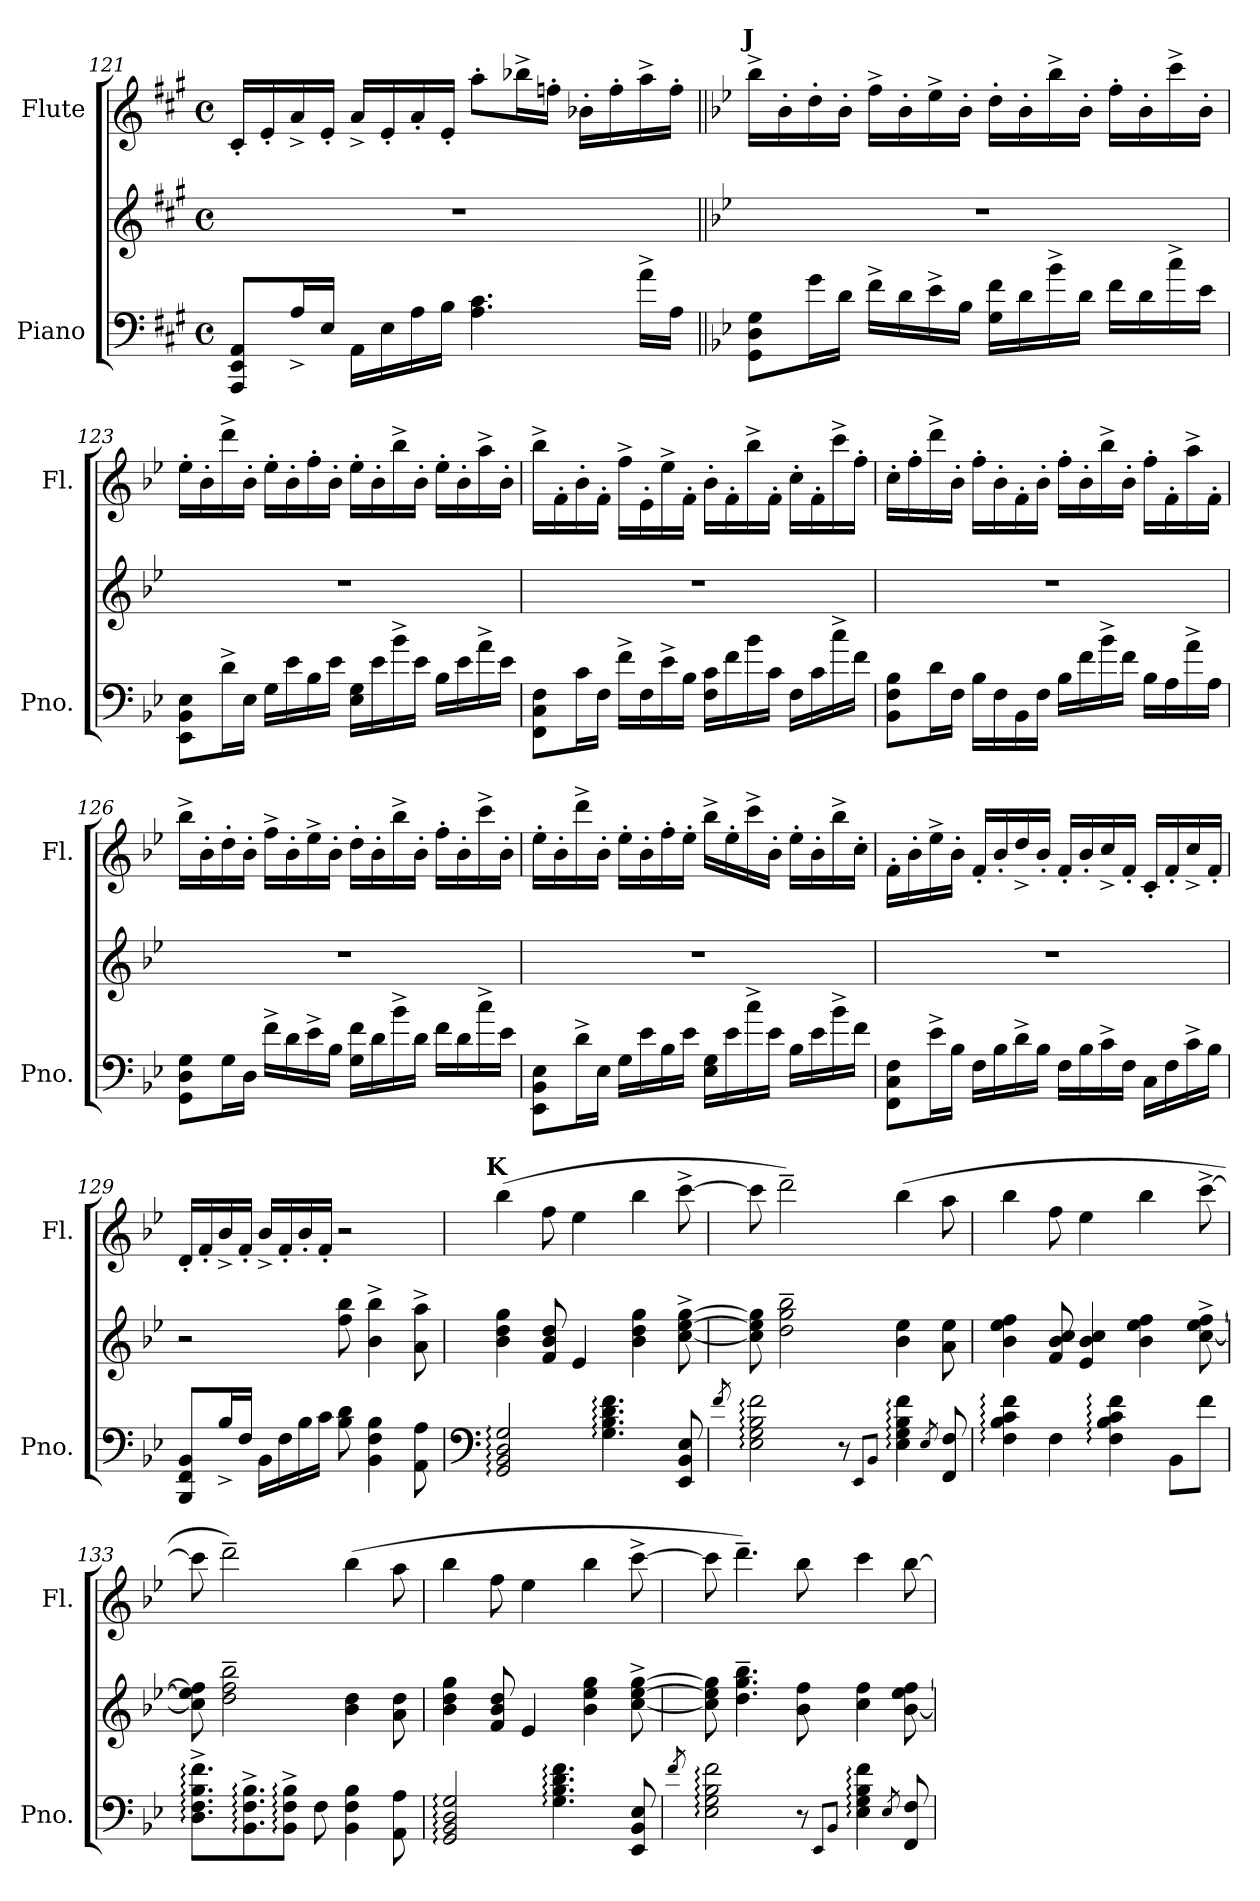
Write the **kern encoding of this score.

**kern	**kern	**kern
*part2	*part2	*part1
*staff3	*staff2	*staff1
*I"Piano	*	*I"Flute
*I'Pno.	*	*I'Fl.
*clefF4	*clefG2	*clefG2
*k[f#c#g#]	*k[f#c#g#]	*k[f#c#g#]
*A:	*A:	*A:
*M4/4	*M4/4	*M4/4
*met(c)	*met(c)	*met(c)
=121	=121	=121
8AAAi/ 8EEi 8AAiL	1r	16c#'i/LL
.	.	16e'i/
16A^i/L	.	16a^i/
16Ei/JJ	.	16e'i/JJ
16AAi\LL	.	16a^i/LL
16Ei\	.	16e'i/
16Ai\	.	16a'i/
16Bi\JJ	.	16e'i/JJ
4.Ai\ 4.c#i	.	8aa'i\L
.	.	16bb-X^i\L
.	.	16ffn'i\JJ
.	.	16b-X'i\LL
.	.	16ff'i\
16a^i\LL	.	16aa^i\
16Ai\JJ	.	16ff'i\JJ
!!LO:LB:g=z
=122||	=122||	=122||
*k[b-e-]	*k[b-e-]	*k[b-e-]
*B-:	*B-:	*B-:
!	!	!LO:TX:a:B:cj:t=J
8GGi\ 8Di 8GiL	1r	16bb-^i\LL
.	.	16b-'i\
16gi\L	.	16dd'i\
16di\JJ	.	16b-'i\JJ
16f^i\LL	.	16ff^i\LL
16di\	.	16b-'i\
16e-^i\	.	16ee-^i\
16B-i\JJ	.	16b-'i\JJ
16Gi\ 16fiLL	.	16dd'i\LL
16di\	.	16b-'i\
16b-^i\	.	16bb-^i\
16di\JJ	.	16b-'i\JJ
16fi\LL	.	16ff'i\LL
16di\	.	16b-'i\
16cc^i\	.	16ccc^i\
16e-i\JJ	.	16b-'i\JJ
=123	=123	=123
8EE-i\ 8BB-i 8E-iL	1r	16ee-'i\LL
.	.	16b-'i\
16d^i\L	.	16ddd^i\
16E-i\JJ	.	16b-'i\JJ
16Gi\LL	.	16ee-'i\LL
16e-i\	.	16b-'i\
16B-i\	.	16ff'i\
16e-i\JJ	.	16b-'i\JJ
16E-i\ 16GiLL	.	16ee-'i\LL
16e-i\	.	16b-'i\
16b-^i\	.	16bb-^i\
16e-i\JJ	.	16b-'i\JJ
16B-i\LL	.	16ee-'i\LL
16e-i\	.	16b-'i\
16a^i\	.	16aa^i\
16e-i\JJ	.	16b-'i\JJ
!!LO:LB:g=z
=124	=124	=124
8FFi\ 8Ci 8FiL	1r	16bb-^i\LL
.	.	16f'i\
16ci\L	.	16b-'i\
16Fi\JJ	.	16f'i\JJ
16f^i\LL	.	16ff^i\LL
16Fi\	.	16e-'i\
16e-^i\	.	16ee-^i\
16B-i\JJ	.	16f'i\JJ
16Fi\ 16ciLL	.	16b-'i\LL
16fi\	.	16f'i\
16b-i\	.	16bb-^i\
16ci\JJ	.	16f'i\JJ
16Fi\LL	.	16cc'i\LL
16ci\	.	16f'i\
16cc^i\	.	16ccc^i\
16fi\JJ	.	16ff'i\JJ
=125	=125	=125
8BB-i\ 8Fi 8B-iL	1r	16cc'i\LL
.	.	16ff'i\
16di\L	.	16ddd^i\
16Fi\JJ	.	16b-'i\JJ
16B-i\LL	.	16ff'i\LL
16Fi\	.	16b-'i\
16BB-i\	.	16f'i\
16Fi\JJ	.	16b-'i\JJ
16B-i\LL	.	16ff'i\LL
16fi\	.	16b-'i\
16b-^i\	.	16bb-^i\
16fi\JJ	.	16b-'i\JJ
16B-i\LL	.	16ff'i\LL
16Ai\	.	16f'i\
16a^i\	.	16aa^i\
16Ai\JJ	.	16f'i\JJ
=126	=126	=126
8GGi\ 8Di 8GiL	1r	16bb-^i\LL
.	.	16b-'i\
16Gi\L	.	16dd'i\
16Di\JJ	.	16b-'i\JJ
16f^i\LL	.	16ff^i\LL
16di\	.	16b-'i\
16e-^i\	.	16ee-^i\
16B-i\JJ	.	16b-'i\JJ
16Gi\ 16fiLL	.	16dd'i\LL
16di\	.	16b-'i\
16b-^i\	.	16bb-^i\
16di\JJ	.	16b-'i\JJ
16fi\LL	.	16ff'i\LL
16di\	.	16b-'i\
16cc^i\	.	16ccc^i\
16e-i\JJ	.	16b-'i\JJ
!!LO:PB:g=z
=127	=127	=127
8EE-i\ 8BB-i 8E-iL	1r	16ee-'i\LL
.	.	16b-'i\
16d^i\L	.	16ddd^i\
16E-i\JJ	.	16b-'i\JJ
16Gi\LL	.	16ee-'i\LL
16e-i\	.	16b-'i\
16B-i\	.	16ff'i\
16e-i\JJ	.	16ee-'i\JJ
16E-i\ 16GiLL	.	16bb-^i\LL
16e-i\	.	16ee-'i\
16cc^i\	.	16ccc^i\
16e-i\JJ	.	16b-'i\JJ
16B-i\LL	.	16ee-'i\LL
16e-i\	.	16b-'i\
16b-^i\	.	16bb-^i\
16fi\JJ	.	16cc'i\JJ
=128	=128	=128
8FFi\ 8Ci 8FiL	1r	16f'i\LL
.	.	16b-'i\
16e-^i\L	.	16ee-^i\
16B-i\JJ	.	16b-'i\JJ
16Fi\LL	.	16f'i/LL
16B-i\	.	16b-'i/
16d^i\	.	16dd^i/
16B-i\JJ	.	16b-'i/JJ
16Fi\LL	.	16f'i/LL
16B-i\	.	16b-'i/
16c^i\	.	16cc^i/
16Fi\JJ	.	16f'i/JJ
16Ci\LL	.	16c'i/LL
16Fi\	.	16f'i/
16c^i\	.	16cc^i/
16B-i\JJ	.	16f'i/JJ
=129	=129	=129
8BBB-i/ 8FFi 8BB-iL	2r	16d'i/LL
.	.	16f'i/
16B-^i/L	.	16b-^i/
16Fi/JJ	.	16f'i/JJ
16BB-i\LL	.	16b-^i/LL
16Fi\	.	16f'i/
16B-i\	.	16b-'i/
16ci\JJ	.	16f'i/JJ
8B-i\ 8di	8ffi\ 8bb-i	2r
4BB-i\ 4Fi 4B-i	4b-i\^ 4bb-i^	.
8AAi\ 8Ai	8ai\^ 8aai^	.
!!LO:LB:g=z
=130	=130	=130
*clefF4	*	*
!	!	!LO:TX:a:B:cj:t=K
2GGi/: 2BB-i: 2Di: 2Gi:	4b-i\ 4ddi 4ggi	(4bb-i\
.	8fi/ 8b-i 8ddi	8ffi\
.	4e-i/	4ee-i\
4.Gi\: 4.B-i: 4.di: 4.fi:	.	.
.	4b-i\ 4ddi 4ggi	4bb-i\
8EE-i/ 8BB-i 8E-i	[8cci\^ [8ee-i^ [8ggi^	[8ccc^i\
=131	=131	=131
8qfi/	.	.
2E-i\: 2Gi: 2B-i: 2fi:	8cci\] 8ee-i] 8ggi]	8ccci\]
.	2ddi\~ 2ggi~ 2bb-i~	2ddd~i\)
8r	.	.
8qEE-i/L	.	.
8qBB-i/J	.	.
4E-i\: 4Gi: 4B-i: 4fi:	4b-i\ 4ee-i	(4bb-i\
8qE-i/	.	.
8FFi/ 8Fi	8ai\ 8ee-i	8aai\
=132	=132	=132
4Fi\: 4B-i: 4ci: 4fi:	4b-i\ 4ee-i 4ffi	4bb-i\
4Fi\	8fi/ 8b-i 8cci	8ffi\
.	4e-i/ 4b-i 4cci	4ee-i\
4Fi\: 4B-i: 4ci: 4fi:	.	.
.	4b-i\ 4ee-i 4ffi	4bb-i\
8BB-i\L	.	.
8fi\J	[8cci\^ [8ee-i^ [8ffi^	[8ccc^i\
=133	=133	=133
8.Di\:^ 8.Fi:^ 8.B-i:^ 8.fi:^L	8cci\] 8ee-i] 8ffi]	8ccci\]
.	2ddi\~ 2ffi~ 2bb-i~	2ddd~i\)
8.BB-i\:^ 8.Fi:^ 8.B-i:^	.	.
8BB-i\:^ 8Fi:^ 8B-i:^J	.	.
8Fi\	.	.
4BB-i\ 4Fi 4B-i	4b-i\ 4ddi	(4bb-i\
8AAi\ 8Ai	8ai\ 8ddi	8aai\
!!LO:LB:g=z
=134	=134	=134
2GGi/: 2BB-i: 2Di: 2Gi:	4b-i\ 4ddi 4ggi	4bb-i\
.	8fi/ 8b-i 8ddi	8ffi\
.	4e-i/	4ee-i\
4.Gi\: 4.B-i: 4.di: 4.fi:	.	.
.	4b-i\ 4ee-i 4ggi	4bb-i\
8EE-i/ 8BB-i 8E-i	[8cci\^ [8ee-i^ [8ggi^	[8ccc^i\
=135	=135	=135
8qfi/	.	.
2E-i\: 2Gi: 2B-i: 2fi:	8cci\] 8ee-i] 8ggi]	8ccci\]
.	4.ddi\~ 4.ggi~ 4.bb-i~	4.ddd~i\)
8r	8b-i\ 8ffi	8bb-i\
8qEE-i/L	.	.
8qBB-i/J	.	.
4E-i\: 4Gi: 4B-i: 4fi:	4cci\ 4ffi	4ccci\
8qE-i/	.	.
8FFi/ 8Fi	[8b-i\ [8ee-i [8ffi	[8bb-i\
=	=	=
*-	*-	*-
